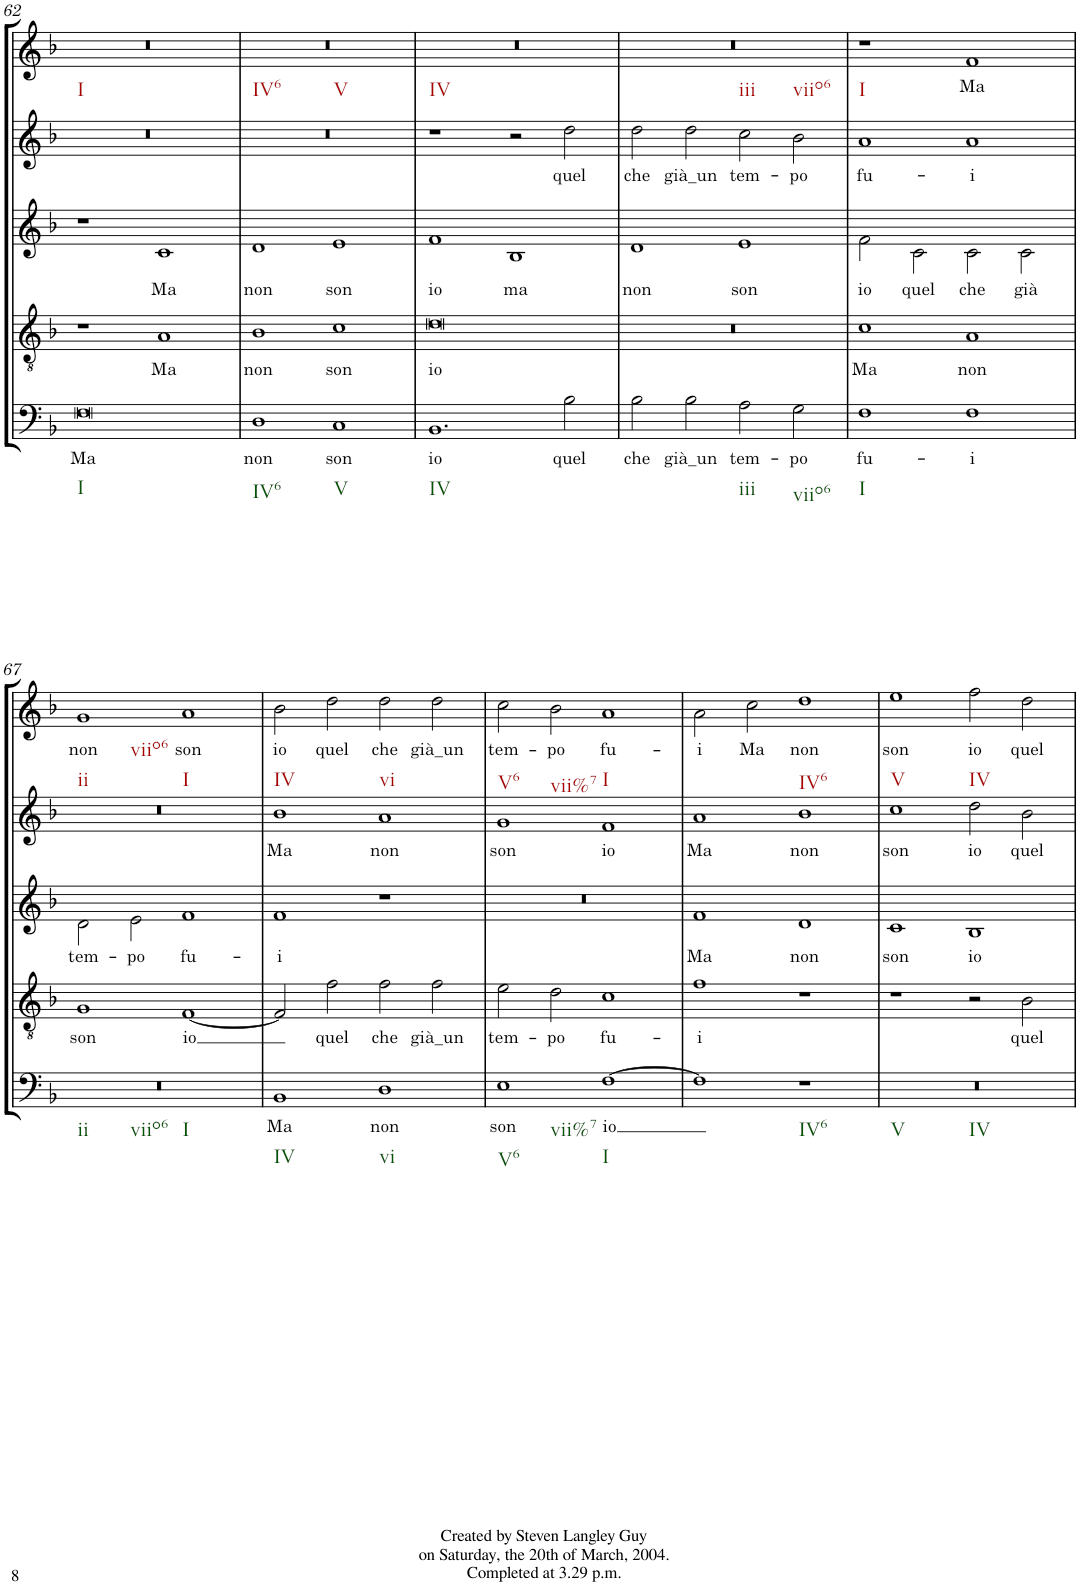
**kern	**text	**kern	**text	**kern	**text	**kern	**text	**kern	**text
*part5	*part5	*part4	*part4	*part3	*part3	*part2	*part2	*part1	*part1
*staff5	*staff5	*staff4	*staff4	*staff3	*staff3	*staff2	*staff2	*staff1	*staff1
*I"Basso	*	*I"Tenore	*	*I"Alto	*	*I"Quinto	*	*I"Canto	*
!!LO:PB:g=z
*clefF4	*	*clefGv2	*	*clefG2	*	*clefG2	*	*clefG2	*
*Trd7c12	*	*Trd7c12	*	*	*	*	*	*	*
*k[b-]	*	*k[b-]	*	*k[b-]	*	*k[b-]	*	*k[b-]	*
*F:	*	*F:	*	*F:	*	*F:	*	*F:	*
*M4/4	*	*M4/4	*	*M4/4	*	*M4/4	*	*M4/4	*
*met(c)	*	*met(c)	*	*met(c)	*	*met(c)	*	*met(c)	*
=62	=62	=62	=62	=62	=62	=62	=62	=62	=62
!	!	!	!	!	!	!	!	!LO:TX:b:t=I	!
!LO:TX:b:t=I	!	!	!	!	!	!	!	!	!
!	!LO:LY:b	!	!	!	!	!	!	!	!
[1F	Ma	1r	.	1r	.	1r	.	1r	.
!	!	!	!LO:LY:b	!	!LO:LY:b	!	!	!	!
1ryy	.	1A	Ma	1c	Ma	1ryy	.	1ryy	.
=63	=63	=63	=63	=63	=63	=63	=63	=63	=63
!	!	!	!	!	!	!	!	!LO:TX:b:t=IV6	!
!	!	!	!	!	!	!	!	!LO:TX:b:t=V	!
!LO:TX:b:t=IV6	!	!	!	!	!	!	!	!	!
!	!LO:LY:b	!	!LO:LY:b	!	!LO:LY:b	!	!	!	!
1D	non	1B-	non	1d	non	1r	.	1r	.
!LO:TX:b:t=V	!	!	!	!	!	!	!	!	!
!	!	!	!LO:LY:b	!	!LO:LY:b	!	!	!	!
1F]	.	1c	son	1e	son	0ryy	.	0ryy	.
!	!LO:LY:b	!	!	!	!	!	!	!	!
1C	son	1ryy	.	1ryy	.	.	.	.	.
=64	=64	=64	=64	=64	=64	=64	=64	=64	=64
!	!	!	!	!	!	!	!	!LO:TX:b:t=IV	!
!LO:TX:b:t=IV	!	!	!	!	!	!	!	!	!
!	!LO:LY:b	!	!LO:LY:b	!	!LO:LY:b	!	!	!	!
[1BB-	io	[1d	io	1f	io	1r	.	1r	.
!	!	!	!	!	!LO:LY:b	!	!	!	!
2ryy	.	1ryy	.	1B-	ma	2r	.	1ryy	.
!	!LO:LY:b	!	!	!	!	!	!LO:LY:b	!	!
2B-\	quel	.	.	.	.	2dd\	quel	.	.
=65	=65	=65	=65	=65	=65	=65	=65	=65	=65
!	!	!	!	!	!	!	!	!LO:TX:b:t=iii	!
!	!	!	!	!	!	!	!	!LO:TX:b:t=viio6	!
!	!LO:LY:b	!	!	!	!LO:LY:b	!	!LO:LY:b	!	!
2B-\	che	1r	.	1d	non	2dd\	che	1r	.
!	!	!	!	!	!	!	!LO:LY:b	!	!
2BB-]	.	.	.	.	.	2dd\	già_un	.	.
!LO:TX:b:t=iii	!	!	!	!	!	!	!	!	!
!	!LO:LY:b	!	!	!	!LO:LY:b	!	!LO:LY:b	!	!
2B-\	già_un	1d]	.	1e	son	2cc\	tem-	1.ryy	.
!LO:TX:b:t=viio6	!	!	!	!	!	!	!	!	!
!	!LO:LY:b	!	!	!	!	!	!LO:LY:b	!	!
2A\	tem-	.	.	.	.	2b-\	-po	.	.
!	!LO:LY:b	!	!	!	!	!	!	!	!
2G\	-po	2ryy	.	2ryy	.	2ryy	.	.	.
=66	=66	=66	=66	=66	=66	=66	=66	=66	=66
!	!	!	!	!	!	!	!	!LO:TX:b:t=I	!
!LO:TX:b:t=I	!	!	!	!	!	!	!	!	!
!	!LO:LY:b	!	!LO:LY:b	!	!LO:LY:b	!	!LO:LY:b	!	!
1F	fu-	1c	Ma	2f\	io	1a	fu-	1r	.
!	!	!	!	!	!LO:LY:b	!	!	!	!
.	.	.	.	2c\	quel	.	.	.	.
!	!LO:LY:b	!	!LO:LY:b	!	!LO:LY:b	!	!LO:LY:b	!	!LO:LY:b
1F	-i	1A	non	2c\	che	1a	-i	1f	Ma
!	!	!	!	!	!LO:LY:b	!	!	!	!
.	.	.	.	2c\	già	.	.	.	.
!!LO:LB:g=z
=67	=67	=67	=67	=67	=67	=67	=67	=67	=67
!	!	!	!	!	!	!	!	!LO:TX:b:t=ii	!
!	!	!	!	!	!	!	!	!LO:TX:b:t=viio6	!
!LO:TX:b:t=ii	!	!	!	!	!	!	!	!	!
!LO:TX:b:t=viio6	!	!	!	!	!	!	!	!	!
!LO:TX:b:t=I	!	!	!	!	!	!	!	!	!
!	!	!	!LO:LY:b	!	!LO:LY:b	!	!	!	!LO:LY:b
1r	.	1G	son	2d\	tem-	1r	.	1g	non
!	!	!	!	!	!LO:LY:b	!	!	!	!
.	.	.	.	2e\	-po	.	.	.	.
!	!	!	!	!	!	!	!	!LO:TX:b:t=I	!
!	!	!	!LO:LY:b	!	!LO:LY:b	!	!	!	!LO:LY:b
1ryy	.	[<1F	io	1f	fu-	1ryy	.	1a	son
=68	=68	=68	=68	=68	=68	=68	=68	=68	=68
!	!	!	!	!	!	!	!	!LO:TX:b:t=IV	!
!LO:TX:b:t=IV	!	!	!	!	!	!	!	!	!
!	!LO:LY:b	!	!	!	!LO:LY:b	!	!LO:LY:b	!	!LO:LY:b
1BB-	Ma	2F/]	.	1f	-i	1b-	Ma	2b-\	io
!	!	!	!LO:LY:b	!	!	!	!	!	!LO:LY:b
.	.	2f\	quel	.	.	.	.	2dd\	quel
!	!	!	!	!	!	!	!	!LO:TX:b:t=vi	!
!LO:TX:b:t=vi	!	!	!	!	!	!	!	!	!
!	!LO:LY:b	!	!LO:LY:b	!	!	!	!LO:LY:b	!	!LO:LY:b
1D	non	2f\	che	1r	.	1a	non	2dd\	che
!	!	!	!LO:LY:b	!	!	!	!	!	!LO:LY:b
.	.	2f\	già_un	.	.	.	.	2dd\	già_un
=69	=69	=69	=69	=69	=69	=69	=69	=69	=69
!	!	!	!	!	!	!	!	!LO:TX:b:t=V6	!
!LO:TX:b:t=V6	!	!	!	!	!	!	!	!	!
!LO:TX:b:t=vii%7	!	!	!	!	!	!	!	!	!
!	!LO:LY:b	!	!LO:LY:b	!	!	!	!LO:LY:b	!	!LO:LY:b
1E	son	2e\	tem-	1r	.	1g	son	2cc\	tem-
!	!	!	!	!	!	!	!	!LO:TX:b:t=vii%7	!
!	!	!	!LO:LY:b	!	!	!	!	!	!LO:LY:b
.	.	2d\	-po	.	.	.	.	2b-\	-po
!	!	!	!	!	!	!	!	!LO:TX:b:t=I	!
!LO:TX:b:t=I	!	!	!	!	!	!	!	!	!
!	!LO:LY:b	!	!LO:LY:b	!	!	!	!LO:LY:b	!	!LO:LY:b
[>1F	io	1c	fu-	1ryy	.	1f	io	1a	fu-
=70	=70	=70	=70	=70	=70	=70	=70	=70	=70
!	!	!	!LO:LY:b	!	!LO:LY:b	!	!LO:LY:b	!	!LO:LY:b
1F]	.	1f	-i	1f	Ma	1a	Ma	2a\	-i
!	!	!	!	!	!	!	!	!	!LO:LY:b
.	.	.	.	.	.	.	.	2cc\	Ma
!	!	!	!	!	!	!	!	!LO:TX:b:t=IV6	!
!LO:TX:b:t=IV6	!	!	!	!	!	!	!	!	!
!	!	!	!	!	!LO:LY:b	!	!LO:LY:b	!	!LO:LY:b
1r	.	1r	.	1d	non	1b-	non	1dd	non
=71	=71	=71	=71	=71	=71	=71	=71	=71	=71
!	!	!	!	!	!	!	!	!LO:TX:b:t=V	!
!LO:TX:b:t=V	!	!	!	!	!	!	!	!	!
!LO:TX:b:t=IV	!	!	!	!	!	!	!	!	!
!	!	!	!	!	!LO:LY:b	!	!LO:LY:b	!	!LO:LY:b
1r	.	1r	.	1c	son	1cc	son	1ee	son
!	!	!	!	!	!	!	!	!LO:TX:b:t=IV	!
!	!	!	!	!	!LO:LY:b	!	!LO:LY:b	!	!LO:LY:b
1ryy	.	2r	.	1B-	io	2dd\	io	2ff\	io
!	!	!	!LO:LY:b	!	!	!	!LO:LY:b	!	!LO:LY:b
.	.	2B-\	quel	.	.	2b-\	quel	2dd\	quel
=	=	=	=	=	=	=	=	=	=
*-	*-	*-	*-	*-	*-	*-	*-	*-	*-
